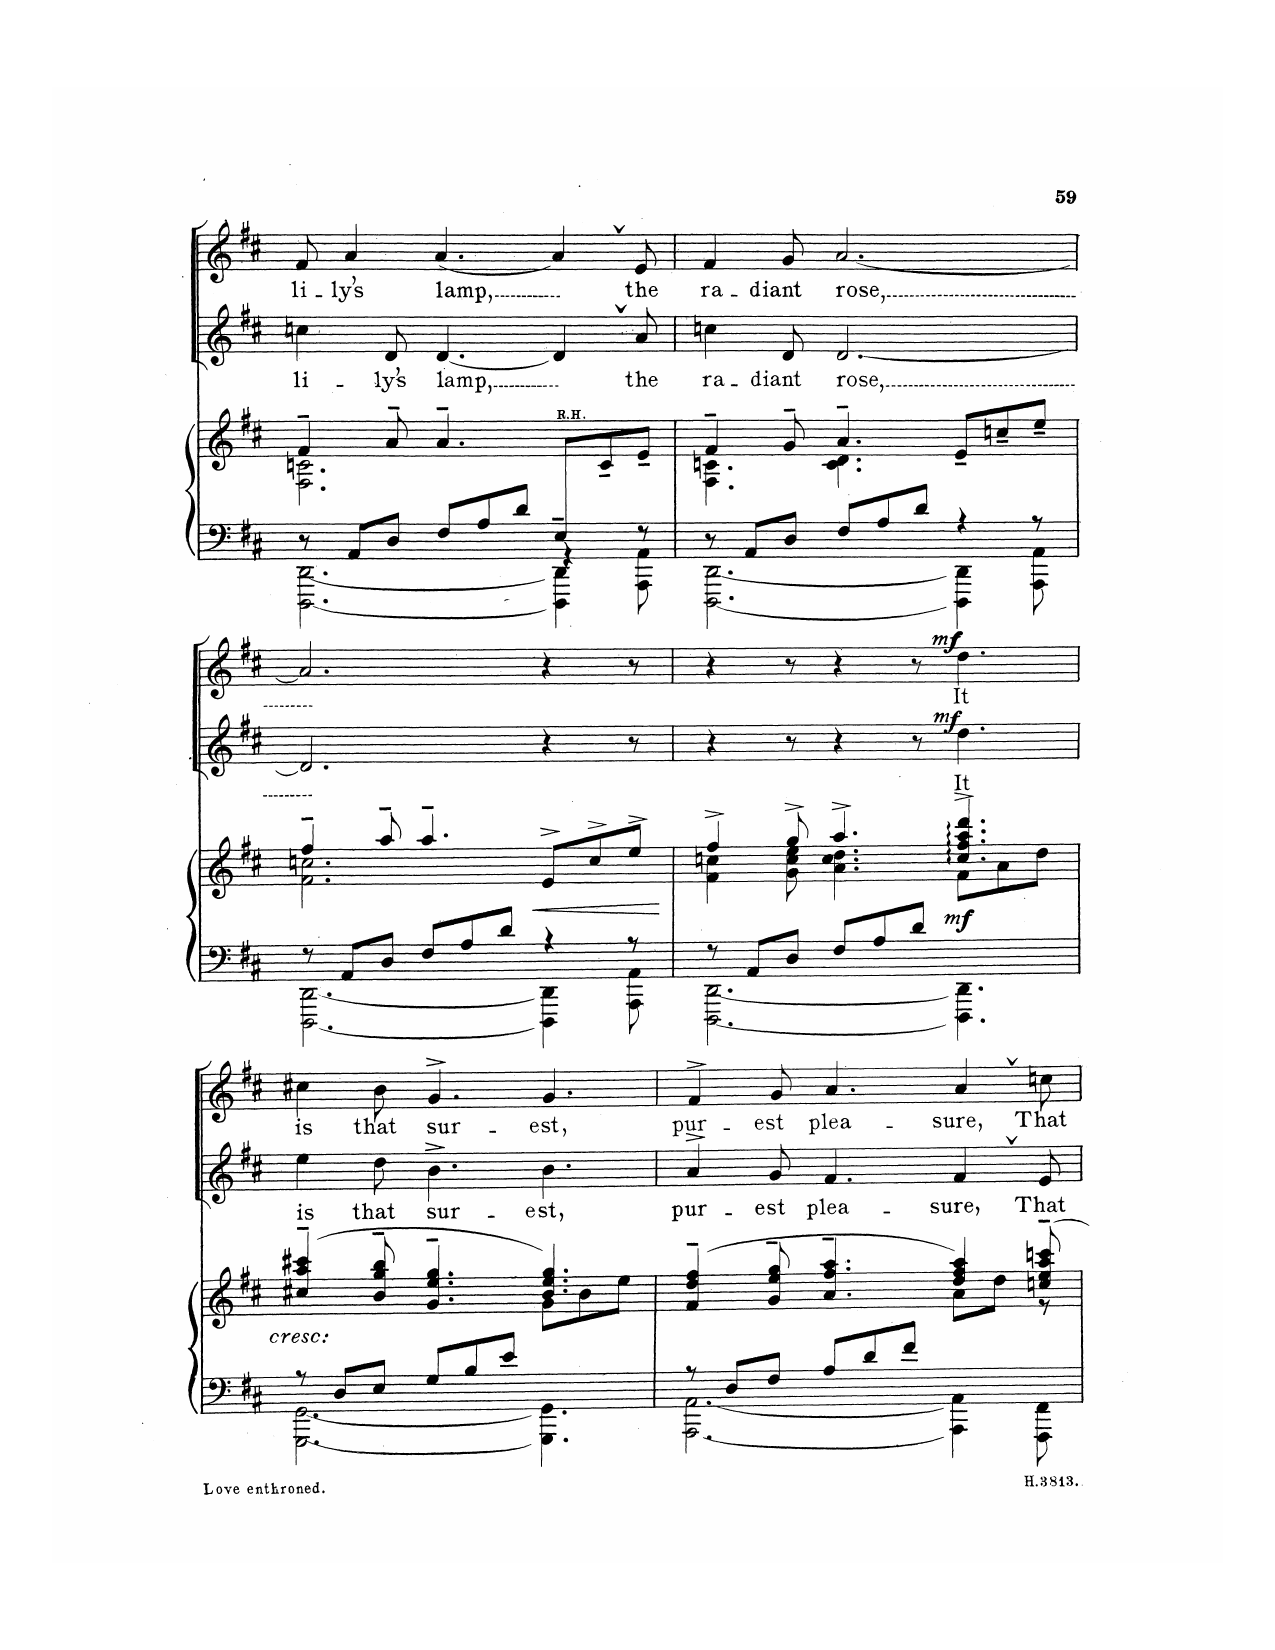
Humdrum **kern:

**kern	**kern	**dynam	**kern	**text	**dynam	**kern	**text	**dynam
*part3	*part3	*part3	*part2	*part2	*part2	*part1	*part1	*part1
*staff4	*staff3	*staff3/4	*staff2	*staff2	*staff2	*staff1	*staff1	*staff1
*I"Piano	*	*	*I"Baritone	*	*	*I"Contralto	*	*
*I'Pno	*	*	*	*	*	*	*	*
*clefF4	*clefG2	*	*clefGv2	*	*	*clefG2	*	*
*k[f#c#]	*k[f#c#]	*	*k[f#c#]	*	*	*k[f#c#]	*	*
*M9/8	*M9/8	*	*M9/8	*	*	*M9/8	*	*
=17	=17	=17	=17	=17	=17	=17	=17	=17
*^	*	*	*	*	*	*	*	*
*	*^	*	*	*	*	*	*	*	*
2.ryy	8r	[2.DDD\ [2.DD\	4f#~>/	.	4cn\	li-	.	8f#/	li-	.
.	8AA/L	.	.	.	.	.	.	4a/	-ly’s	.
.	8D/J	.	8a~>/	.	8D/	-ly’s	.	.	.	.
.	8F#/L	.	4.a~>/	.	[4.D/	lamp,	.	[4.a/	lamp,	.
.	8A/	.	.	.	.	.	.	.	.	.
.	8d/J	.	.	.	.	.	.	.	.	.
!	!	!	!LO:TX:a:t=R.H.	!	!	!	!	!	!	!
8E~>/L	4r	4DDD\] 4DD\]	8ryy	.	4D,/]	.	.	4a,/]	.	.
4ryy	.	.	8c#~/	.	.	.	.	.	.	.
.	8r	8AAA\ 8AA\	8e~/J	.	8A/	the	.	8e/	the	.
*	*v	*v	*	*	*	*	*	*	*	*
=18	=18	=18	=18	=18	=18	=18	=18	=18	=18
*	*	*^	*	*	*	*	*	*	*
8r	[2.DDD\ [2.DD\	4f#~/	4.F#\ 4.cn\	.	4cn\	ra-	.	4f#/	ra-	.
8AA/L	.	.	.	.	.	.	.	.	.	.
8D/J	.	8g~/	.	.	8D/	-diant	.	8g/	-diant	.
8F#/L	.	4.a~/	4.c\ 4.d\	.	[2.D/	rose,	.	[2.a/	rose,	.
8A/	.	.	.	.	.	.	.	.	.	.
8d/J	.	.	.	.	.	.	.	.	.	.
4r	4DDD\] 4DD\]	8e~/L	4.ryy	.	.	.	.	.	.	.
.	.	8ccn~/	.	.	.	.	.	.	.	.
8r	8AAA\ 8AA\	8ee~/J	.	.	.	.	.	.	.	.
=19	=19	=19	=19	=19	=19	=19	=19	=19	=19	=19
8r	[2.DDD\ [2.DD\	4ff#~/	2.f#\ 2.ccn\	.	2.D/]	.	.	2.a/]	.	.
8AA/L	.	.	.	.	.	.	.	.	.	.
8D/J	.	8aa~/	.	.	.	.	.	.	.	.
8F#/L	.	4.aa~/	.	.	.	.	.	.	.	.
8A/	.	.	.	.	.	.	.	.	.	.
8d/J	.	.	.	.	.	.	.	.	.	.
!	!	!	!	!LO:HP:b	!	!	!	!	!	!
4r	4DDD\] 4DD\]	8e^>/L	4.ryy	<	4r	.	.	4r	.	.
.	.	8cc^>/	.	.	.	.	.	.	.	.
8r	8AAA\ 8AA\	8ee^>/J	.	.	8r	.	.	8r	.	.
*v	*v	*	*	*	*	*	*	*	*	*
*	*v	*v	*	*	*	*	*	*	*
.	.	[	.	.	.	.	.	.
=20	=20	=20	=20	=20	=20	=20	=20	=20
*^	*^	*	*	*	*	*	*	*
*	*	*	*^	*	*	*	*	*	*	*
8r	[2.DDD\ [2.DD\	4ff#^/	4f#\ 4ccn\	2.ryy	.	4r	.	.	4r	.	.
8AA/L	.	.	.	.	.	.	.	.	.	.	.
8D/J	.	8gg^/	8g\ 8cc\ 8ee\	.	.	8r	.	.	8r	.	.
8F#/L	.	4.aa^/	4.a\ 4.cc\ 4.dd\	.	.	4r	.	.	4r	.	.
8A/	.	.	.	.	.	.	.	.	.	.	.
8d/J	.	.	.	.	.	8r	.	.	8r	.	.
!	!	!	!	!	!LO:DY:b	!	!	!LO:DY:a	!	!	!LO:DY:a
4.ryy	4.DDD\] 4.DD\]	4.cc/^> 4.ff#/^> 4.aa/^> 4.ddd/^>	4.ryy	8f#\L	mf	4.d\	It	mf	4.dd\	It	mf
.	.	.	.	8a\	.	.	.	.	.	.	.
.	.	.	.	8dd\J	.	.	.	.	.	.	.
=21	=21	=21	=21	=21	=21	=21	=21	=21	=21	=21	=21
!	!	!LO:TX:b:i:t=cresc.	!	!	!	!	!	!	!	!	!
*	*	*	*v	*v	*	*	*	*	*	*	*
8r	[2.GGG\ [2.GG\	(>4cc#X/~> 4aa/~> 4ccc#X/~>	2.ryy	.	4e\	is	.	4cc#X\	is	.
8D/L	.	.	.	.	.	.	.	.	.	.
8E/J	.	8b/~> 8gg/~> 8bb/~>	.	.	8d\	that	.	8b\	that	.
8G/L	.	4.g/~> 4.ee/~> 4.gg/~>	.	.	4.B^\	sur-	.	4.g^>/	sur-	.
8B/	.	.	.	.	.	.	.	.	.	.
8e/J	.	.	.	.	.	.	.	.	.	.
4.ryy	4.GGG\] 4.GG\]	4.b/ 4.ee/ 4.gg/)	8g\L	.	4.B\	-est,	.	4.g/	-est,	.
.	.	.	8b\	.	.	.	.	.	.	.
.	.	.	8ee\J	.	.	.	.	.	.	.
=22	=22	=22	=22	=22	=22	=22	=22	=22	=22	=22
8r	[2.AAA\ [2.AA\	(>4f#/~> 4dd/~> 4ff#/~>	2.ryy	.	4A^>/	pur-	.	4f#^>/	pur-	.
8D/L	.	.	.	.	.	.	.	.	.	.
8F#/J	.	8g/~> 8ee/~> 8gg/~>	.	.	8G/	-est	.	8g/	-est	.
8A/L	.	4.a/~> 4.ff#/~> 4.aa/~>	.	.	4.F#/	plea-	.	4.a/	plea-	.
8d/	.	.	.	.	.	.	.	.	.	.
8f#/J	.	.	.	.	.	.	.	.	.	.
4ryy	4AAA\] 4AA\]	4dd/ 4ff#/ 4aa/)	8a\L	.	4F#,/	-sure,	.	4a,/	-sure,	.
.	.	.	8dd\J	.	.	.	.	.	.	.
8r	8FFF#\ 8FF#\	8ccn/ 8ee/ 8aa/ 8cccn/	8ryy	.	8E/	That	.	8ccn\	That	.
*v	*v	*	*	*	*	*	*	*	*	*
*	*v	*v	*	*	*	*	*	*	*
=	=	=	=	=	=	=	=	=
*-	*-	*-	*-	*-	*-	*-	*-	*-
